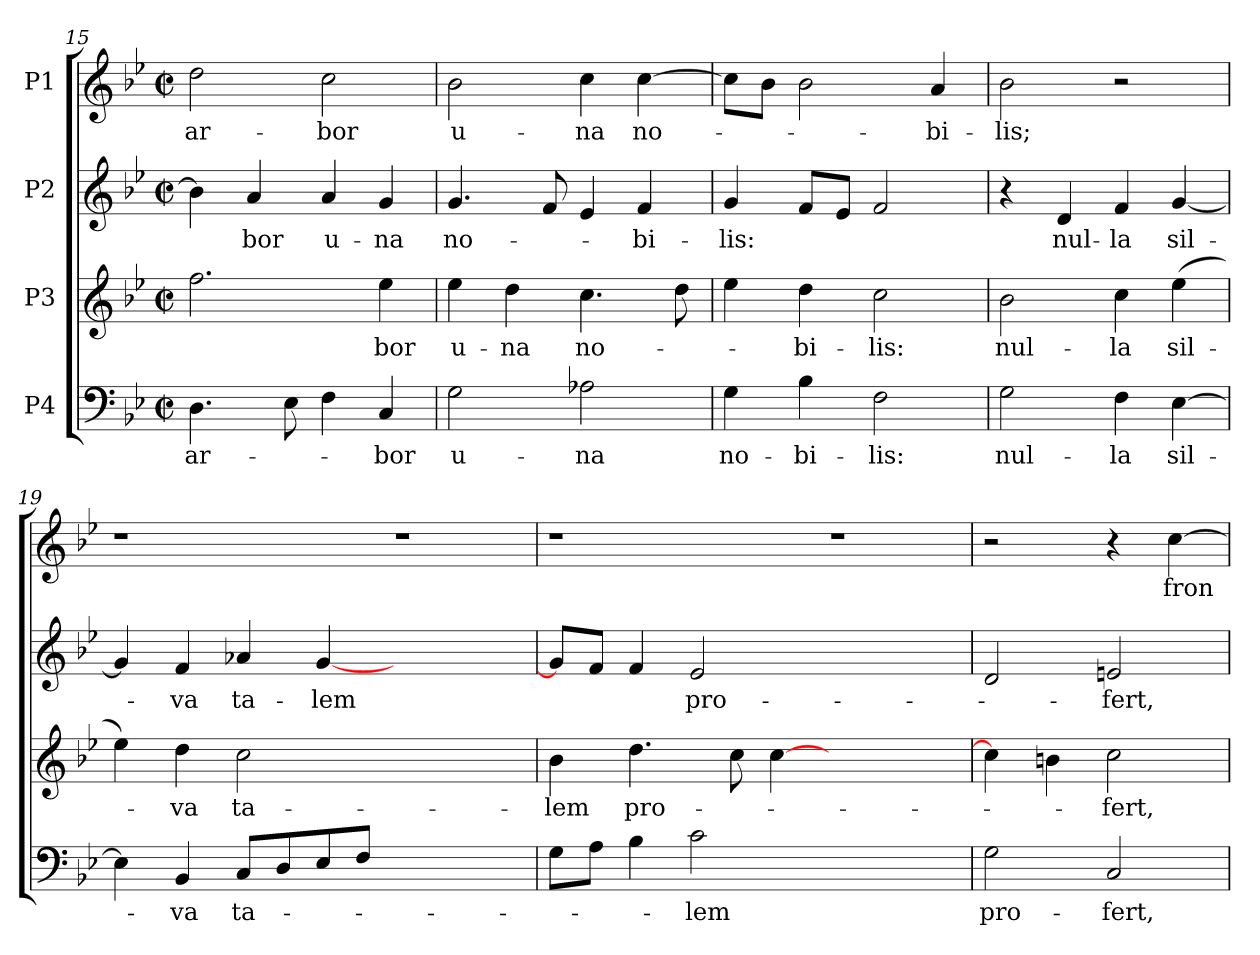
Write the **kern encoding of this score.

**kern	**text	**kern	**text	**kern	**text	**kern	**text
*part4	*part4	*part3	*part3	*part2	*part2	*part1	*part1
*staff4	*staff4	*staff3	*staff3	*staff2	*staff2	*staff1	*staff1
*I"P4	*	*I"P3	*	*I"P2	*	*I"P1	*
*clefF4	*	*clefG2	*	*clefG2	*	*clefG2	*
*k[b-e-]	*	*k[b-e-]	*	*k[b-e-]	*	*k[b-e-]	*
*B-:	*	*B-:	*	*B-:	*	*B-:	*
*M2/2	*	*M2/2	*	*M2/2	*	*M2/2	*
*met(c|)	*	*met(c|)	*	*met(c|)	*	*met(c|)	*
=15	=15	=15	=15	=15	=15	=15	=15
!	!LO:LY:b:color=#000000	!	!	!	!	!	!
!	!	!	!	!	!	!	!LO:LY:b:color=#000000
4.Di\	ar-	2.ffi\	.	4b-i\]	.	2ddi\	ar-
!	!	!	!	!	!LO:LY:b:color=#000000	!	!
.	.	.	.	4ai/	-bor	.	.
8E-i\	.	.	.	.	.	.	.
!	!	!	!	!	!LO:LY:b:color=#000000	!	!
!	!	!	!	!	!	!	!LO:LY:b:color=#000000
4Fi\	.	.	.	4ai/	u-	2cci\	-bor
!	!LO:LY:b:color=#000000	!	!	!	!	!	!
!	!	!	!LO:LY:b:color=#000000	!	!	!	!
!	!	!	!	!	!LO:LY:b:color=#000000	!	!
4Ci/	-bor	4ee-i\	-bor	4gi/	-na	.	.
=16	=16	=16	=16	=16	=16	=16	=16
!	!LO:LY:b:color=#000000	!	!	!	!	!	!
!	!	!	!LO:LY:b:color=#000000	!	!	!	!
!	!	!	!	!	!LO:LY:b:color=#000000	!	!
!	!	!	!	!	!	!	!LO:LY:b:color=#000000
2Gi\	u-	4ee-i\	u-	4.gi/	no-	2b-i\	u-
!	!	!	!LO:LY:b:color=#000000	!	!	!	!
.	.	4ddi\	-na	.	.	.	.
.	.	.	.	8fi/	.	.	.
!	!LO:LY:b:color=#000000	!	!	!	!	!	!
!	!	!	!LO:LY:b:color=#000000	!	!	!	!
!	!	!	!	!	!	!	!LO:LY:b:color=#000000
2A-Xi\	-na	4.cci\	no-	4e-i/	.	4cci\	-na
!	!	!	!	!	!LO:LY:b:color=#000000	!	!
!	!	!	!	!	!	!	!LO:LY:b:color=#000000
.	.	.	.	4fi/	-bi-	[>4cci\	no-
.	.	8ddi\	.	.	.	.	.
=17	=17	=17	=17	=17	=17	=17	=17
!	!LO:LY:b:color=#000000	!	!	!	!	!	!
!	!	!	!	!	!LO:LY:b:color=#000000	!	!
4Gi\	no-	4ee-i\	.	4gi/	-lis:	8cci\L]	.
.	.	.	.	.	.	8b-i\J	.
!	!LO:LY:b:color=#000000	!	!	!	!	!	!
!	!	!	!LO:LY:b:color=#000000	!	!	!	!
4B-i\	-bi-	4ddi\	-bi-	8fi/L	.	2b-i\	.
.	.	.	.	8e-i/J	.	.	.
!	!LO:LY:b:color=#000000	!	!	!	!	!	!
!	!	!	!LO:LY:b:color=#000000	!	!	!	!
2Fi\	-lis:	2cci\	-lis:	2fi/	.	.	.
!	!	!	!	!	!	!	!LO:LY:b:color=#000000
.	.	.	.	.	.	4ai/	-bi-
!!LO:PB:g=z
=18	=18	=18	=18	=18	=18	=18	=18
!	!LO:LY:b:color=#000000	!	!	!	!	!	!
!	!	!	!LO:LY:b:color=#000000	!	!	!	!
!	!	!	!	!	!	!	!LO:LY:b:color=#000000
2Gi\	nul-	2b-i\	nul-	4r	.	2b-i\	-lis;
!	!	!	!	!	!LO:LY:b:color=#000000	!	!
.	.	.	.	4di/	nul-	.	.
!	!LO:LY:b:color=#000000	!	!	!	!	!	!
!	!	!	!LO:LY:b:color=#000000	!	!	!	!
!	!	!	!	!	!LO:LY:b:color=#000000	!	!
4Fi\	-la	4cci\	-la	4fi/	-la	2r	.
!	!LO:LY:b:color=#000000	!	!	!	!	!	!
!	!	!	!LO:LY:b:color=#000000	!	!	!	!
!	!	!	!	!	!LO:LY:b:color=#000000	!	!
[>4E-i\	sil-	(4ee-i\	sil-	[<4gi/	sil-	.	.
=19	=19	=19	=19	=19	=19	=19	=19
4E-i\]	.	4ee-i\)	.	4gi/]	.	1r	.
!	!LO:LY:b:color=#000000	!	!	!	!	!	!
!	!	!	!LO:LY:b:color=#000000	!	!	!	!
!	!	!	!	!	!LO:LY:b:color=#000000	!	!
4BB-i/	-va	4ddi\	-va	4fi/	-va	.	.
!	!LO:LY:b:color=#000000	!	!	!	!	!	!
!	!	!	!LO:LY:b:color=#000000	!	!	!	!
!	!	!	!	!	!LO:LY:b:color=#000000	!	!
8Ci/L	ta-	2cci\	ta-	4a-Xi/	ta-	.	.
8Di/	.	.	.	.	.	.	.
!	!	!	!	!	!LO:LY:b:color=#000000	!	!
8E-i/	.	.	.	[<4gi/	-lem	.	.
8Fi/J	.	.	.	.	.	.	.
1ryy	.	1ryy	.	1ryy	.	1r	.
=20	=20	=20	=20	=20	=20	=20	=20
!	!	!	!LO:LY:b:color=#000000	!	!	!	!
8Gi\L	.	4b-i\	-lem	8gi/L]	.	1r	.
8Ai\J	.	.	.	8fi/J	.	.	.
!	!	!	!LO:LY:b:color=#000000	!	!	!	!
4B-i\	.	4.ddi\	pro-	4fi/	.	.	.
!	!LO:LY:b:color=#000000	!	!	!	!	!	!
!	!	!	!	!	!LO:LY:b:color=#000000	!	!
2ci\	-lem	.	.	2e-i/	pro-	.	.
.	.	8cci\	.	.	.	.	.
.	.	[>4cci\	.	.	.	.	.
1ryy	.	1ryy	.	1ryy	.	1r	.
=21	=21	=21	=21	=21	=21	=21	=21
!	!LO:LY:b:color=#000000	!	!	!	!	!	!
2Gi\	pro-	4cci\]	.	2di/	.	2r	.
.	.	4bni\	.	.	.	.	.
!	!LO:LY:b:color=#000000	!	!	!	!	!	!
!	!	!	!LO:LY:b:color=#000000	!	!	!	!
!	!	!	!	!	!LO:LY:b:color=#000000	!	!
2Ci/	-fert,	2cci\	-fert,	2eni/	-fert,	4r	.
!	!	!	!	!	!	!	!LO:LY:b:color=#000000
.	.	.	.	.	.	[>4cci\	fron-
=	=	=	=	=	=	=	=
*-	*-	*-	*-	*-	*-	*-	*-
